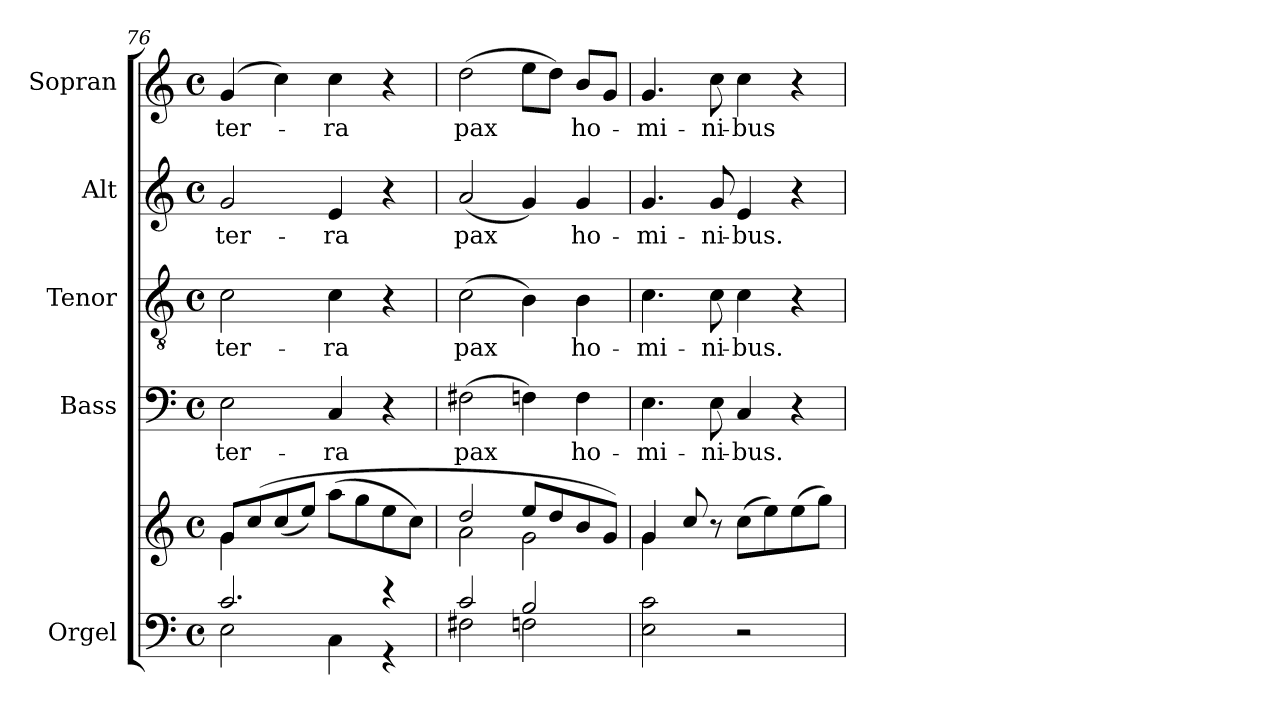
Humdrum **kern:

**kern	**kern	**kern	**text	**kern	**text	**kern	**text	**kern	**text
*part5	*part5	*part4	*part4	*part3	*part3	*part2	*part2	*part1	*part1
*staff6	*staff5	*staff4	*staff4	*staff3	*staff3	*staff2	*staff2	*staff1	*staff1
*I"Orgel	*	*I"Bass	*	*I"Tenor	*	*I"Alt	*	*I"Sopran	*
*I'Org.	*	*I'B.	*	*I'T.	*	*I'A.	*	*I'S.	*
*clefF4	*clefG2	*clefF4	*	*clefGv2	*	*clefG2	*	*clefG2	*
*k[]	*k[]	*k[]	*	*k[]	*	*k[]	*	*k[]	*
*C:	*C:	*C:	*	*C:	*	*C:	*	*C:	*
*M4/4	*M4/4	*M4/4	*	*M4/4	*	*M4/4	*	*M4/4	*
*met(c)	*met(c)	*met(c)	*	*met(c)	*	*met(c)	*	*met(c)	*
=76	=76	=76	=76	=76	=76	=76	=76	=76	=76
*^	*^	*	*	*	*	*	*	*	*
!	!	!	!	!	!LO:LY:b	!	!LO:LY:b	!	!LO:LY:b	!	!LO:LY:b
2.c/	2E\	8g/L	(<4g\	2E\	ter-	2c\	ter-	2g/	ter-	(4g/	ter-
.	.	(8cc/	.	.	.	.	.	.	.	.	.
.	.	(<8cc/	4ryy	.	.	.	.	.	.	4cc\)	.
.	.	8ee/J)	.	.	.	.	.	.	.	.	.
!	!	!	!	!	!LO:LY:b	!	!LO:LY:b	!	!LO:LY:b	!	!LO:LY:b
.	4C\	(>8aa\L	2ryy	4C/	-ra	4c\	-ra	4e/	-ra	4cc\	-ra
.	.	8gg\	.	.	.	.	.	.	.	.	.
4r	4r	8ee\	.	4r	.	4r	.	4r	.	4r	.
.	.	8cc\J)	.	.	.	.	.	.	.	.	.
=77	=77	=77	=77	=77	=77	=77	=77	=77	=77	=77	=77
!	!	!	!	!	!LO:LY:b	!	!LO:LY:b	!	!LO:LY:b	!	!LO:LY:b
2c/	2F#X\	2dd/	2a\	(>2F#X\	pax	(>2c\	pax	(<2a/	pax	(>2dd\	pax
2B/	2Fn\	8ee/L	2g\	4Fn\)	.	4B\)	.	4g/)	.	8ee\L	.
.	.	8dd/	.	.	.	.	.	.	.	8dd\J)	.
!	!	!	!	!	!LO:LY:b	!	!LO:LY:b	!	!LO:LY:b	!	!LO:LY:b
.	.	8b/	.	4F\	ho-	4B\	ho-	4g/	ho-	8b/L	ho-
.	.	8g/J)	.	.	.	.	.	.	.	8g/J	.
*v	*v	*	*	*	*	*	*	*	*	*	*
=78	=78	=78	=78	=78	=78	=78	=78	=78	=78	=78
!	!	!	!	!LO:LY:b	!	!LO:LY:b	!	!LO:LY:b	!	!LO:LY:b
2E\ 2c\	4g/	4g\	4.E\	-mi-	4.c\	-mi-	4.g/	-mi-	4.g/	-mi-
.	8cc/	4ryy	.	.	.	.	.	.	.	.
!	!	!	!	!LO:LY:b	!	!LO:LY:b	!	!LO:LY:b	!	!LO:LY:b
.	8r	.	8E\	-ni-	8c\	-ni-	8g/	-ni-	8cc\	-ni-
!	!	!	!	!LO:LY:b	!	!LO:LY:b	!	!LO:LY:b	!	!LO:LY:b
2r	(>8cc\L	2ryy	4C/	-bus.	4c\	-bus.	4e/	-bus.	4cc\	-bus
.	8ee\)	.	.	.	.	.	.	.	.	.
.	(>8ee\	.	4r	.	4r	.	4r	.	4r	.
.	8gg\J)	.	.	.	.	.	.	.	.	.
*	*v	*v	*	*	*	*	*	*	*	*
=	=	=	=	=	=	=	=	=	=
*-	*-	*-	*-	*-	*-	*-	*-	*-	*-
